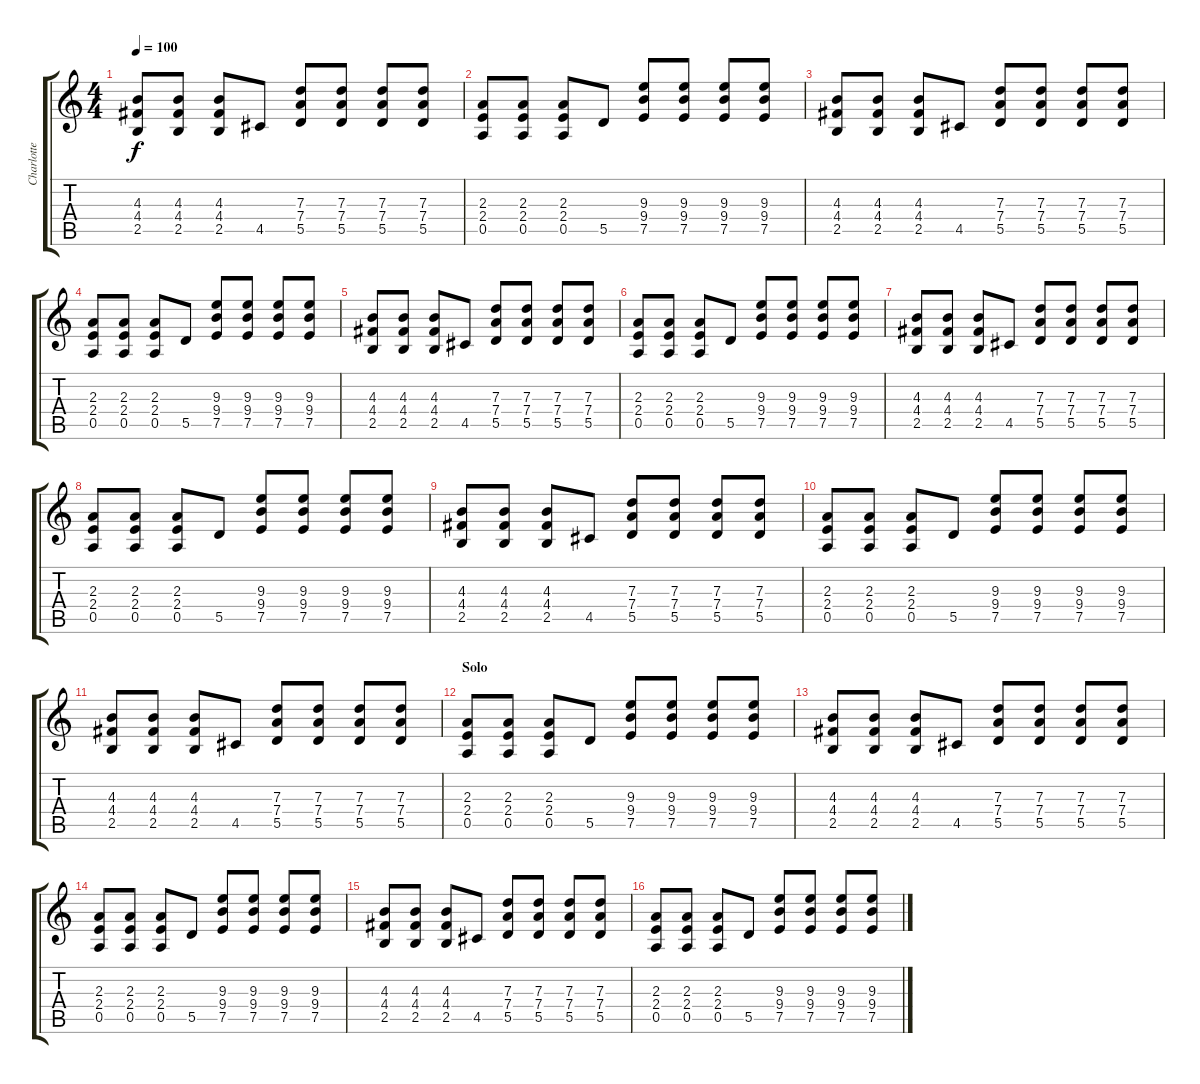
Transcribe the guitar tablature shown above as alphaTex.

\track ("Charlotte Hatherley" "Charlotte ") {instrument overdrivenguitar}
\staff {score tabs}
\tuning (E4 B3 G3 D3 A2 E2) {hide}
\ts (4 4)
\tempo 100
\clef g2
\ks c
(4.3 4.4 2.5).8{dy f} (4.3 4.4 2.5).8 (4.3 4.4 2.5).8 4.5.8 (7.3 7.4 5.5).8 (7.3 7.4 5.5).8 (7.3 7.4 5.5).8 (7.3 7.4 5.5).8 |
(2.3 2.4 0.5).8 (2.3 2.4 0.5).8 (2.3 2.4 0.5).8 5.5.8 (9.3 9.4 7.5).8 (9.3 9.4 7.5).8 (9.3 9.4 7.5).8 (9.3 9.4 7.5).8 |
(4.3 4.4 2.5).8 (4.3 4.4 2.5).8 (4.3 4.4 2.5).8 4.5.8 (7.3 7.4 5.5).8 (7.3 7.4 5.5).8 (7.3 7.4 5.5).8 (7.3 7.4 5.5).8 |
(2.3 2.4 0.5).8 (2.3 2.4 0.5).8 (2.3 2.4 0.5).8 5.5.8 (9.3 9.4 7.5).8 (9.3 9.4 7.5).8 (9.3 9.4 7.5).8 (9.3 9.4 7.5).8 |
(4.3 4.4 2.5).8{volume 12 instrument overdrivenguitar} (4.3 4.4 2.5).8 (4.3 4.4 2.5).8 4.5.8 (7.3 7.4 5.5).8 (7.3 7.4 5.5).8 (7.3 7.4 5.5).8 (7.3 7.4 5.5).8 |
(2.3 2.4 0.5).8 (2.3 2.4 0.5).8 (2.3 2.4 0.5).8 5.5.8 (9.3 9.4 7.5).8 (9.3 9.4 7.5).8 (9.3 9.4 7.5).8 (9.3 9.4 7.5).8 |
(4.3 4.4 2.5).8 (4.3 4.4 2.5).8 (4.3 4.4 2.5).8 4.5.8 (7.3 7.4 5.5).8 (7.3 7.4 5.5).8 (7.3 7.4 5.5).8 (7.3 7.4 5.5).8 |
(2.3 2.4 0.5).8 (2.3 2.4 0.5).8 (2.3 2.4 0.5).8 5.5.8 (9.3 9.4 7.5).8 (9.3 9.4 7.5).8 (9.3 9.4 7.5).8 (9.3 9.4 7.5).8 |
(4.3 4.4 2.5).8 (4.3 4.4 2.5).8 (4.3 4.4 2.5).8 4.5.8 (7.3 7.4 5.5).8 (7.3 7.4 5.5).8 (7.3 7.4 5.5).8 (7.3 7.4 5.5).8 |
(2.3 2.4 0.5).8 (2.3 2.4 0.5).8 (2.3 2.4 0.5).8 5.5.8 (9.3 9.4 7.5).8 (9.3 9.4 7.5).8 (9.3 9.4 7.5).8 (9.3 9.4 7.5).8 |
(4.3 4.4 2.5).8 (4.3 4.4 2.5).8 (4.3 4.4 2.5).8 4.5.8 (7.3 7.4 5.5).8 (7.3 7.4 5.5).8 (7.3 7.4 5.5).8 (7.3 7.4 5.5).8 |
\section ("" "Solo")
(2.3 2.4 0.5).8 (2.3 2.4 0.5).8 (2.3 2.4 0.5).8 5.5.8 (9.3 9.4 7.5).8 (9.3 9.4 7.5).8 (9.3 9.4 7.5).8 (9.3 9.4 7.5).8 |
(4.3 4.4 2.5).8 (4.3 4.4 2.5).8 (4.3 4.4 2.5).8 4.5.8 (7.3 7.4 5.5).8 (7.3 7.4 5.5).8 (7.3 7.4 5.5).8 (7.3 7.4 5.5).8 |
(2.3 2.4 0.5).8 (2.3 2.4 0.5).8 (2.3 2.4 0.5).8 5.5.8 (9.3 9.4 7.5).8 (9.3 9.4 7.5).8 (9.3 9.4 7.5).8 (9.3 9.4 7.5).8 |
(4.3 4.4 2.5).8 (4.3 4.4 2.5).8 (4.3 4.4 2.5).8 4.5.8 (7.3 7.4 5.5).8 (7.3 7.4 5.5).8 (7.3 7.4 5.5).8 (7.3 7.4 5.5).8 |
(2.3 2.4 0.5).8 (2.3 2.4 0.5).8 (2.3 2.4 0.5).8 5.5.8 (9.3 9.4 7.5).8 (9.3 9.4 7.5).8 (9.3 9.4 7.5).8 (9.3 9.4 7.5).8
